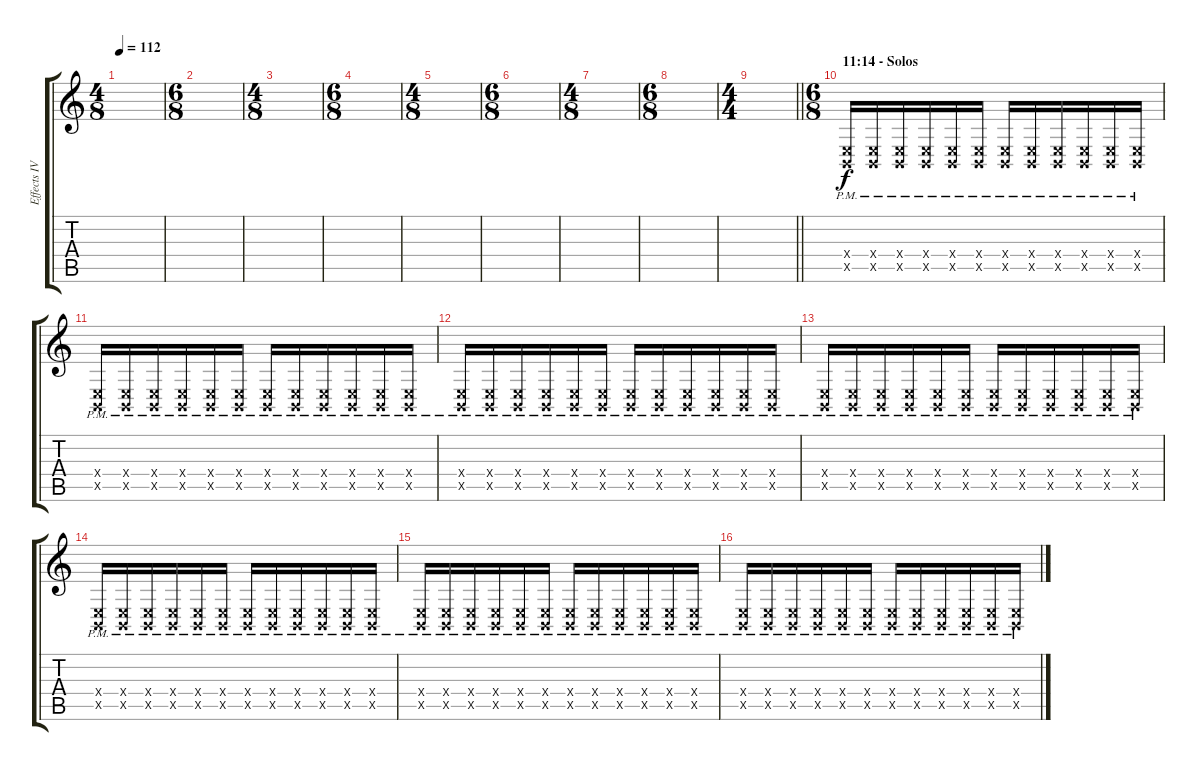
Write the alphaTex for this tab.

\track ("Effects IV" "Effects IV") {instrument glockenspiel}
\staff {score tabs}
\tuning (E4 B3 G3 D3 A2 E2) {hide}
\ts (4 8)
\tempo 112
\clef g2
\ks c
|
\ts (6 8)
|
\ts (4 8)
|
\ts (6 8)
|
\ts (4 8)
|
\ts (6 8)
|
\ts (4 8)
|
\ts (6 8)
|
\ts (4 4)
\barLineRight lightlight
|
\ts (6 8)
\section ("" "11:14 - Solos")
(2.4{x} 2.5{pm x}).16{balance 8} (2.4{x} 2.5{pm x}).16 (2.4{x} 2.5{pm x}).16 (2.4{x} 2.5{pm x}).16 (2.4{x} 2.5{pm x}).16 (2.4{x} 2.5{pm x}).16 (2.4{x} 2.5{pm x}).16 (2.4{x} 2.5{pm x}).16 (2.4{x} 2.5{pm x}).16 (2.4{x} 2.5{pm x}).16 (2.4{x} 2.5{pm x}).16 (2.4{x} 2.5{pm x}).16 |
(2.4{x} 2.5{pm x}).16 (2.4{x} 2.5{pm x}).16 (2.4{x} 2.5{pm x}).16 (2.4{x} 2.5{pm x}).16 (2.4{x} 2.5{pm x}).16 (2.4{x} 2.5{pm x}).16 (2.4{x} 2.5{pm x}).16 (2.4{x} 2.5{pm x}).16 (2.4{x} 2.5{pm x}).16 (2.4{x} 2.5{pm x}).16 (2.4{x} 2.5{pm x}).16 (2.4{x} 2.5{pm x}).16 |
(2.4{x} 2.5{pm x}).16 (2.4{x} 2.5{pm x}).16 (2.4{x} 2.5{pm x}).16 (2.4{x} 2.5{pm x}).16 (2.4{x} 2.5{pm x}).16 (2.4{x} 2.5{pm x}).16 (2.4{x} 2.5{pm x}).16 (2.4{x} 2.5{pm x}).16 (2.4{x} 2.5{pm x}).16 (2.4{x} 2.5{pm x}).16 (2.4{x} 2.5{pm x}).16 (2.4{x} 2.5{pm x}).16 |
(2.4{x} 2.5{pm x}).16 (2.4{x} 2.5{pm x}).16 (2.4{x} 2.5{pm x}).16 (2.4{x} 2.5{pm x}).16 (2.4{x} 2.5{pm x}).16 (2.4{x} 2.5{pm x}).16 (2.4{x} 2.5{pm x}).16 (2.4{x} 2.5{pm x}).16 (2.4{x} 2.5{pm x}).16 (2.4{x} 2.5{pm x}).16 (2.4{x} 2.5{pm x}).16 (2.4{x} 2.5{pm x}).16 |
(2.4{x} 2.5{pm x}).16 (2.4{x} 2.5{pm x}).16 (2.4{x} 2.5{pm x}).16 (2.4{x} 2.5{pm x}).16 (2.4{x} 2.5{pm x}).16 (2.4{x} 2.5{pm x}).16 (2.4{x} 2.5{pm x}).16 (2.4{x} 2.5{pm x}).16 (2.4{x} 2.5{pm x}).16 (2.4{x} 2.5{pm x}).16 (2.4{x} 2.5{pm x}).16 (2.4{x} 2.5{pm x}).16 |
(2.4{x} 2.5{pm x}).16 (2.4{x} 2.5{pm x}).16 (2.4{x} 2.5{pm x}).16 (2.4{x} 2.5{pm x}).16 (2.4{x} 2.5{pm x}).16 (2.4{x} 2.5{pm x}).16 (2.4{x} 2.5{pm x}).16 (2.4{x} 2.5{pm x}).16 (2.4{x} 2.5{pm x}).16 (2.4{x} 2.5{pm x}).16 (2.4{x} 2.5{pm x}).16 (2.4{x} 2.5{pm x}).16 |
(2.4{x} 2.5{pm x}).16 (2.4{x} 2.5{pm x}).16 (2.4{x} 2.5{pm x}).16 (2.4{x} 2.5{pm x}).16 (2.4{x} 2.5{pm x}).16 (2.4{x} 2.5{pm x}).16 (2.4{x} 2.5{pm x}).16 (2.4{x} 2.5{pm x}).16 (2.4{x} 2.5{pm x}).16 (2.4{x} 2.5{pm x}).16 (2.4{x} 2.5{pm x}).16 (2.4{x} 2.5{pm x}).16
